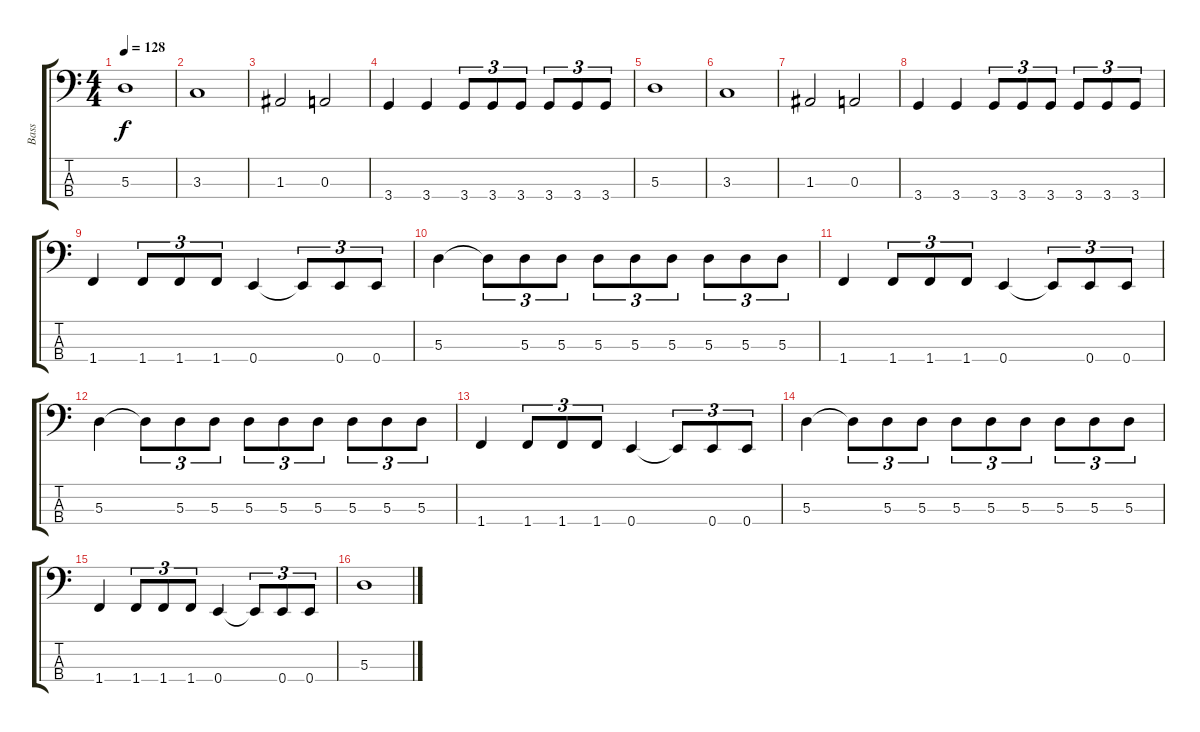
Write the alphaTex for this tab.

\track ("Bass" "Bass") {instrument electricbasspick}
\staff {score tabs}
\tuning (G2 D2 A1 E1) {hide}
\ts (4 4)
\tempo 128
\clef f4
\ks c
5.3.1{dy f} |
3.3.1 |
1.3.2 0.3.2 |
3.4.4 3.4.4 3.4.8{tu (3 2)} 3.4.8{tu (3 2)} 3.4.8{tu (3 2)} 3.4.8{tu (3 2)} 3.4.8{tu (3 2)} 3.4.8{tu (3 2)} |
5.3.1 |
3.3.1 |
1.3.2 0.3.2 |
3.4.4 3.4.4 3.4.8{tu (3 2)} 3.4.8{tu (3 2)} 3.4.8{tu (3 2)} 3.4.8{tu (3 2)} 3.4.8{tu (3 2)} 3.4.8{tu (3 2)} |
1.4.4 1.4.8{tu (3 2)} 1.4.8{tu (3 2)} 1.4.8{tu (3 2)} 0.4.4 0.4{t}.8{tu (3 2)} 0.4.8{tu (3 2)} 0.4.8{tu (3 2)} |
5.3.4 5.3{t}.8{tu (3 2)} 5.3.8{tu (3 2)} 5.3.8{tu (3 2)} 5.3.8{tu (3 2)} 5.3.8{tu (3 2)} 5.3.8{tu (3 2)} 5.3.8{tu (3 2)} 5.3.8{tu (3 2)} 5.3.8{tu (3 2)} |
1.4.4 1.4.8{tu (3 2)} 1.4.8{tu (3 2)} 1.4.8{tu (3 2)} 0.4.4 0.4{t}.8{tu (3 2)} 0.4.8{tu (3 2)} 0.4.8{tu (3 2)} |
5.3.4 5.3{t}.8{tu (3 2)} 5.3.8{tu (3 2)} 5.3.8{tu (3 2)} 5.3.8{tu (3 2)} 5.3.8{tu (3 2)} 5.3.8{tu (3 2)} 5.3.8{tu (3 2)} 5.3.8{tu (3 2)} 5.3.8{tu (3 2)} |
1.4.4 1.4.8{tu (3 2)} 1.4.8{tu (3 2)} 1.4.8{tu (3 2)} 0.4.4 0.4{t}.8{tu (3 2)} 0.4.8{tu (3 2)} 0.4.8{tu (3 2)} |
5.3.4 5.3{t}.8{tu (3 2)} 5.3.8{tu (3 2)} 5.3.8{tu (3 2)} 5.3.8{tu (3 2)} 5.3.8{tu (3 2)} 5.3.8{tu (3 2)} 5.3.8{tu (3 2)} 5.3.8{tu (3 2)} 5.3.8{tu (3 2)} |
1.4.4 1.4.8{tu (3 2)} 1.4.8{tu (3 2)} 1.4.8{tu (3 2)} 0.4.4 0.4{t}.8{tu (3 2)} 0.4.8{tu (3 2)} 0.4.8{tu (3 2)} |
5.3.1
